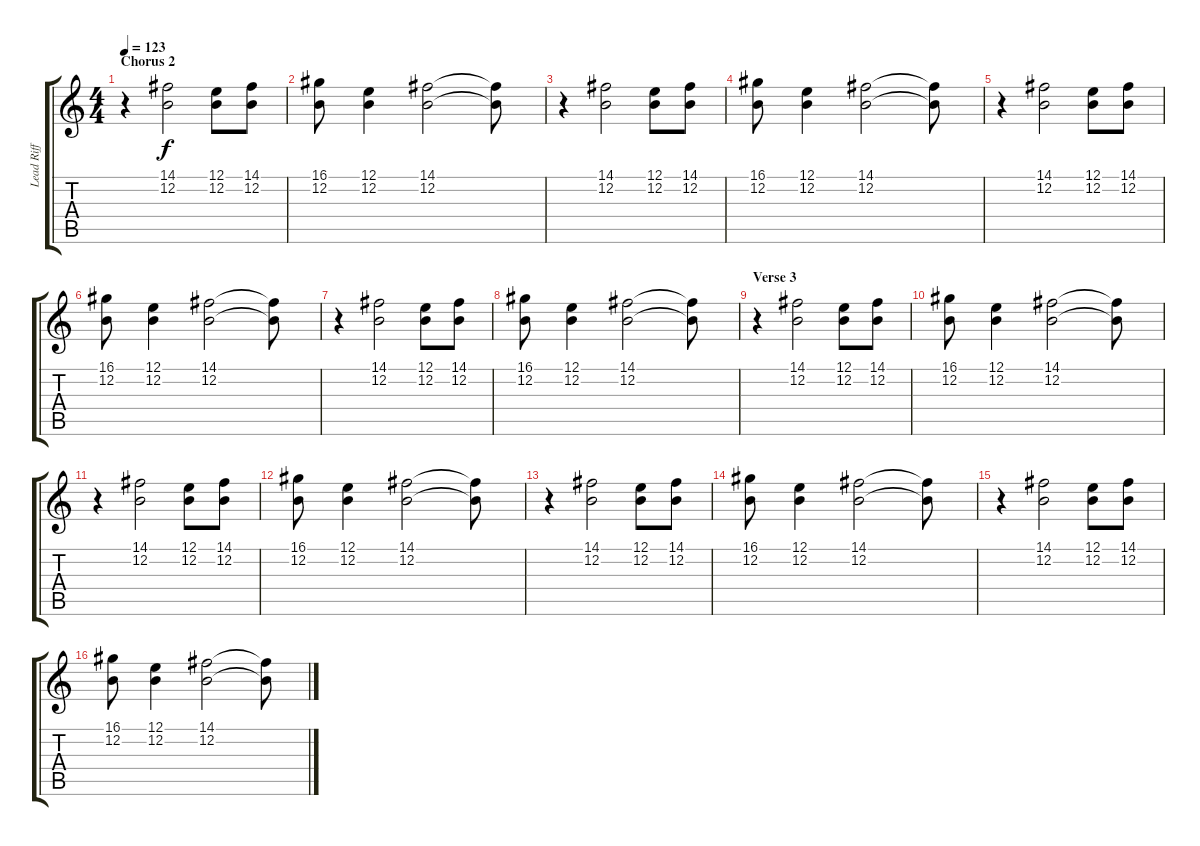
\track ("Lead Riff" "Lead Riff") {instrument pad3polysynth}
\staff {score tabs}
\tuning (E4 B3 G3 D3 A2 E2) {hide}
\ts (4 4)
\section ("" "Chorus 2")
\tempo 123
\clef g2
\ks c
r.4{dy f} (14.1 12.2).2 (12.1 12.2).8 (14.1 12.2).8 |
(16.1 12.2).8 (12.1 12.2).4 (14.1 12.2).2 (14.1{t} 12.2{t}).8 |
r.4 (14.1 12.2).2 (12.1 12.2).8 (14.1 12.2).8 |
(16.1 12.2).8 (12.1 12.2).4 (14.1 12.2).2 (14.1{t} 12.2{t}).8 |
r.4 (14.1 12.2).2 (12.1 12.2).8 (14.1 12.2).8 |
(16.1 12.2).8 (12.1 12.2).4 (14.1 12.2).2 (14.1{t} 12.2{t}).8 |
r.4 (14.1 12.2).2 (12.1 12.2).8 (14.1 12.2).8 |
(16.1 12.2).8 (12.1 12.2).4 (14.1 12.2).2 (14.1{t} 12.2{t}).8 |
\section ("" "Verse 3")
r.4 (14.1 12.2).2 (12.1 12.2).8 (14.1 12.2).8 |
(16.1 12.2).8 (12.1 12.2).4 (14.1 12.2).2 (14.1{t} 12.2{t}).8 |
r.4 (14.1 12.2).2 (12.1 12.2).8 (14.1 12.2).8 |
(16.1 12.2).8 (12.1 12.2).4 (14.1 12.2).2 (14.1{t} 12.2{t}).8 |
r.4 (14.1 12.2).2 (12.1 12.2).8 (14.1 12.2).8 |
(16.1 12.2).8 (12.1 12.2).4 (14.1 12.2).2 (14.1{t} 12.2{t}).8 |
r.4 (14.1 12.2).2 (12.1 12.2).8 (14.1 12.2).8 |
(16.1 12.2).8 (12.1 12.2).4 (14.1 12.2).2 (14.1{t} 12.2{t}).8
